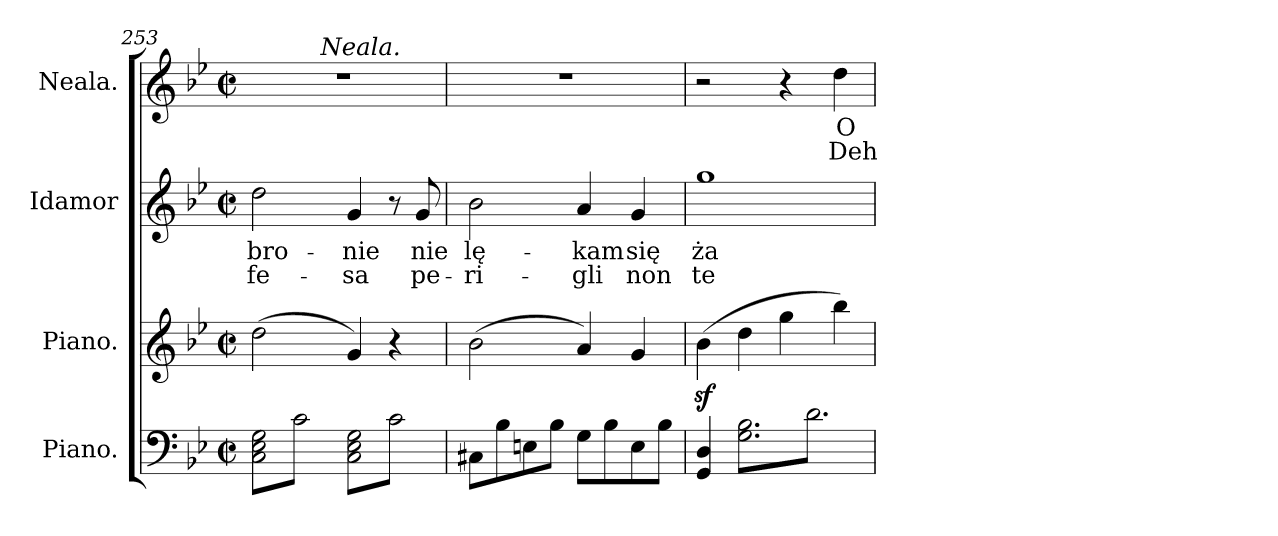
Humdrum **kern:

**kern	**kern	**kern	**text	**text	**kern	**text	**text
*part4	*part3	*part2	*part2	*part2	*part1	*part1	*part1
*staff4	*staff3	*staff2	*staff2	*staff2	*staff1	*staff1	*staff1
*I"Piano.	*I"Piano.	*I"Idamor	*	*	*I"Neala.	*	*
*	*	*I'I.	*	*	*I'N.	*	*
*clefF4	*clefG2	*clefG2	*	*	*clefG2	*	*
*k[b-e-]	*k[b-e-]	*k[b-e-]	*	*	*k[b-e-]	*	*
*M2/2	*M2/2	*M2/2	*	*	*M2/2	*	*
*met(c|)	*met(c|)	*met(c|)	*	*	*met(c|)	*	*
=253	=253	=253	=253	=253	=253	=253	=253
!	!	!	!	!	!LO:TX:a:t=Neala.	!	!
*	*	*	*	*	*^	*	*
*tremolo	*	*	*	*	*	*	*	*
8C\ 8E-\ 8G\L	(2dd\	2dd\	-bro-	-fe-	1r	4.ryy	.	.
8c\	.	.	.	.	.	.	.	.
8C\ 8E-\ 8G\	.	.	.	.	.	.	.	.
!	!	!	!	!	!	!LO:TX:a:i:t=Neala.	!	!
8c\J	.	.	.	.	.	2ryy	.	.
8C\ 8E-\ 8G\L	4g/)	4g/	-nie	-sa	.	.	.	.
8c\	.	.	.	.	.	.	.	.
8C\ 8E-\ 8G\	4r	8r	.	.	.	.	.	.
8c\J	.	8g/	nie	pe-	.	8ryy	.	.
*Xtremolo	*	*	*	*	*	*	*	*
*	*	*	*	*	*v	*v	*	*
=254	=254	=254	=254	=254	=254	=254	=254
8C#X\L	(<2b-\	2b-\	lę-	-ri-	1r	.	.
8B-\	.	.	.	.	.	.	.
8En\	.	.	.	.	.	.	.
8B-\J	.	.	.	.	.	.	.
8G\L	4a/)	4a/	-kam	-gli	.	.	.
8B-\	.	.	.	.	.	.	.
8E\	4g/	4g/	się	non	.	.	.
8B-\J	.	.	.	.	.	.	.
=255	=255	=255	=255	=255	=255	=255	=255
4GG/ 4D/	(4b-z\	1gg	ża-	te-	2r	.	.
*tremolo	*	*	*	*	*	*	*
8G\ 8B-\L	4dd\	.	.	.	.	.	.
8d\	.	.	.	.	.	.	.
8G\ 8B-\	4gg\	.	.	.	4r	.	.
8d\	.	.	.	.	.	.	.
8G\ 8B-\	4bb-\)	.	.	.	4dd\	O	Deh
8d\J	.	.	.	.	.	.	.
*Xtremolo	*	*	*	*	*	*	*
.	.	.	.	.	.	.	.
.	.	.	.	.	.	.	.
.	.	.	.	.	.	.	.
=	=	=	=	=	=	=	=
*-	*-	*-	*-	*-	*-	*-	*-
